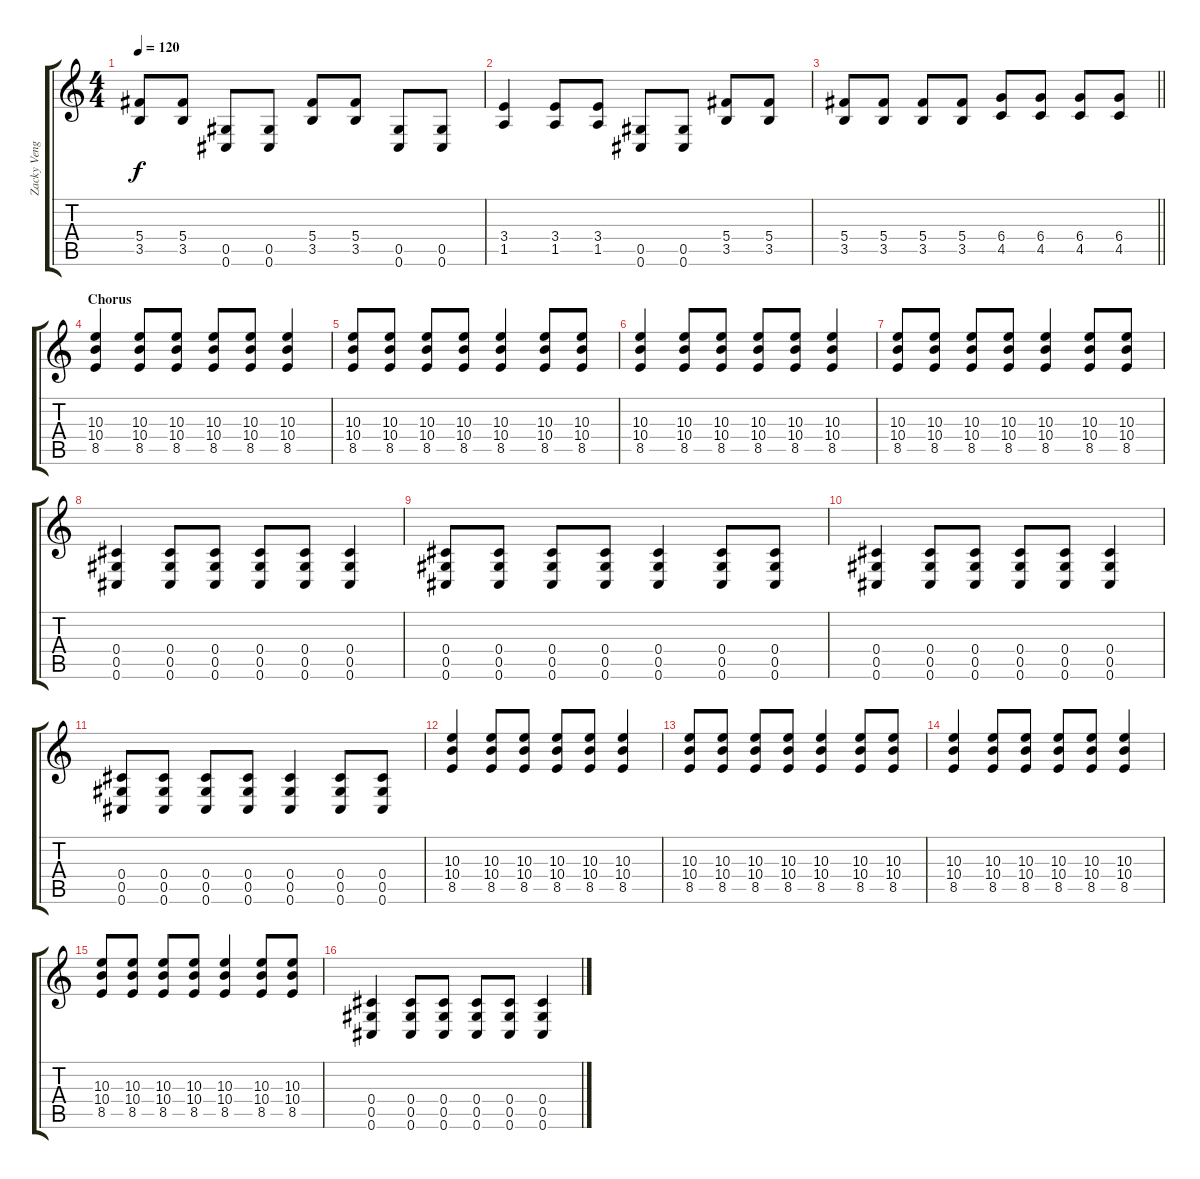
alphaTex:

\track ("Zacky Vengeance" "Zacky Veng") {instrument distortionguitar}
\staff {score tabs}
\tuning (Eb4 Bb3 Gb3 Db3 Ab2 Db2) {hide}
\ts (4 4)
\tempo 120
\clef g2
\ks c
(5.4 3.5).8{dy f} (5.4 3.5).8 (0.5 0.6).8 (0.5 0.6).8 (5.4 3.5).8 (5.4 3.5).8 (0.5 0.6).8 (0.5 0.6).8 |
(3.4 1.5).4 (3.4 1.5).8 (3.4 1.5).8 (0.5 0.6).8 (0.5 0.6).8 (5.4 3.5).8 (5.4 3.5).8 |
\barLineRight lightlight
(5.4 3.5).8 (5.4 3.5).8 (5.4 3.5).8 (5.4 3.5).8 (6.4 4.5).8 (6.4 4.5).8 (6.4 4.5).8 (6.4 4.5).8 |
\section ("" "Chorus")
(10.3 10.4 8.5).4{volume 16 balance 16} (10.3 10.4 8.5).8 (10.3 10.4 8.5).8 (10.3 10.4 8.5).8 (10.3 10.4 8.5).8 (10.3 10.4 8.5).4 |
(10.3 10.4 8.5).8 (10.3 10.4 8.5).8 (10.3 10.4 8.5).8 (10.3 10.4 8.5).8 (10.3 10.4 8.5).4 (10.3 10.4 8.5).8 (10.3 10.4 8.5).8 |
(10.3 10.4 8.5).4 (10.3 10.4 8.5).8 (10.3 10.4 8.5).8 (10.3 10.4 8.5).8 (10.3 10.4 8.5).8 (10.3 10.4 8.5).4 |
(10.3 10.4 8.5).8 (10.3 10.4 8.5).8 (10.3 10.4 8.5).8 (10.3 10.4 8.5).8 (10.3 10.4 8.5).4 (10.3 10.4 8.5).8 (10.3 10.4 8.5).8 |
(0.4 0.5 0.6).4 (0.4 0.5 0.6).8 (0.4 0.5 0.6).8 (0.4 0.5 0.6).8 (0.4 0.5 0.6).8 (0.4 0.5 0.6).4 |
(0.4 0.5 0.6).8 (0.4 0.5 0.6).8 (0.4 0.5 0.6).8 (0.4 0.5 0.6).8 (0.4 0.5 0.6).4 (0.4 0.5 0.6).8 (0.4 0.5 0.6).8 |
(0.4 0.5 0.6).4 (0.4 0.5 0.6).8 (0.4 0.5 0.6).8 (0.4 0.5 0.6).8 (0.4 0.5 0.6).8 (0.4 0.5 0.6).4 |
(0.4 0.5 0.6).8 (0.4 0.5 0.6).8 (0.4 0.5 0.6).8 (0.4 0.5 0.6).8 (0.4 0.5 0.6).4 (0.4 0.5 0.6).8 (0.4 0.5 0.6).8 |
(10.3 10.4 8.5).4 (10.3 10.4 8.5).8 (10.3 10.4 8.5).8 (10.3 10.4 8.5).8 (10.3 10.4 8.5).8 (10.3 10.4 8.5).4 |
(10.3 10.4 8.5).8 (10.3 10.4 8.5).8 (10.3 10.4 8.5).8 (10.3 10.4 8.5).8 (10.3 10.4 8.5).4 (10.3 10.4 8.5).8 (10.3 10.4 8.5).8 |
(10.3 10.4 8.5).4 (10.3 10.4 8.5).8 (10.3 10.4 8.5).8 (10.3 10.4 8.5).8 (10.3 10.4 8.5).8 (10.3 10.4 8.5).4 |
(10.3 10.4 8.5).8 (10.3 10.4 8.5).8 (10.3 10.4 8.5).8 (10.3 10.4 8.5).8 (10.3 10.4 8.5).4 (10.3 10.4 8.5).8 (10.3 10.4 8.5).8 |
(0.4 0.5 0.6).4 (0.4 0.5 0.6).8 (0.4 0.5 0.6).8 (0.4 0.5 0.6).8 (0.4 0.5 0.6).8 (0.4 0.5 0.6).4
